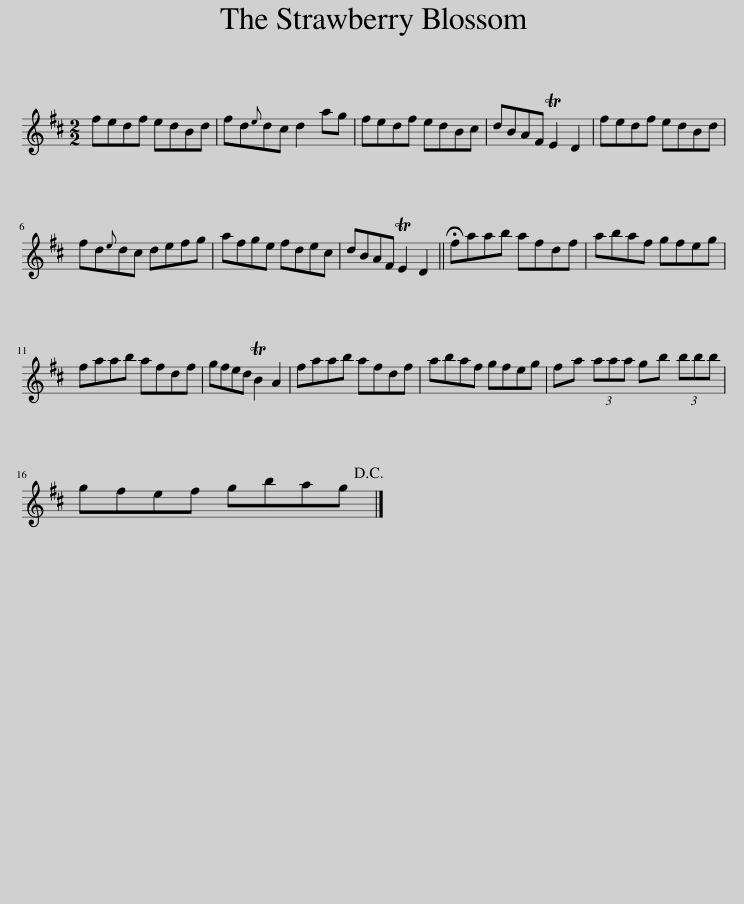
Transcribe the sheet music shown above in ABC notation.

X:1
L:1/8
M:2/2
I:linebreak $
K:D
V:1 treble
V:1
 fedf edBd | fd{e}dc d2 ag | fedf edBc | dBAF TE2 D2 | fedf edBd |$ %5
 fd{e}dc defg | afge fdec | dBAF TE2 D2 || !fermata!faab afdf | abaf gfeg |$ %10
 faab afdf | gfed TB2 A2 | faab afdf | abaf gfeg | fa (3aaa gb (3bbb |$ %15
 gfef gbag!D.C.! |] %16
